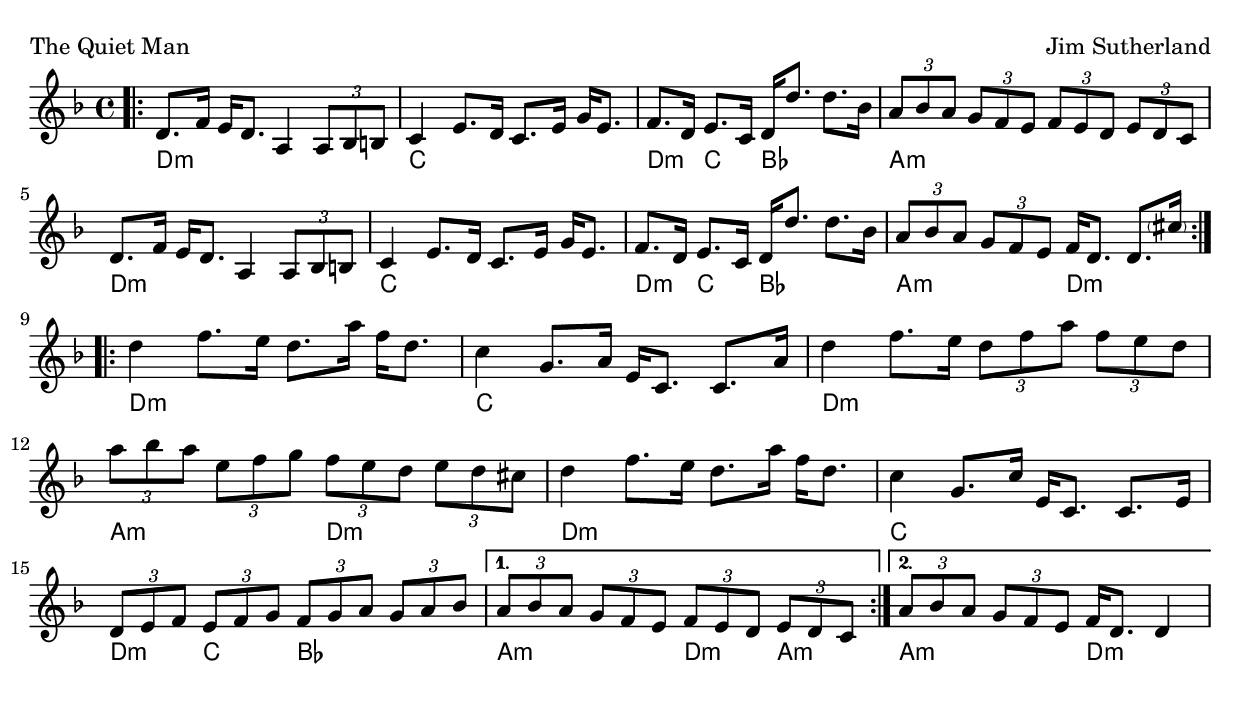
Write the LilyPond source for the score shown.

\version "2.22.0"

#(define (lower-extension pitch chbass)
    "Return re-sized markup for pitch note name."
    #{
        \markup \fontsize #-2
        #(note-name->markup pitch chbass)
    #}
)

\include "english.ly"


\paper {
   top-margin = 5\mm
   bottom-margin = 5\mm
   left-margin = 5\mm
   right-margin = 5\mm
   ragged-bottom = ##f
%   page-limit-inter-system-space=##t
%   page-limit-inter-system-space-factor=1
%   after-title-space = 10\mm
   score-markup-spacing = #'((basic-distance . 10))
   markup-system-spacing = #'((basic-distance . 5))
   system-system-spacing= #'((basic-distance . 12))
%   markup-markup-spacing = #'((basic-distance . 0))
}

\layout {
  indent = 0 \mm
  \context { 
        \ChordNames
        chordNoteNamer = #lower-extension
        \override ChordName.font-size = #0.5
  }
}

\score {
    \relative c' {
        <<
        {
            \clef treble
            \key d \minor
            \time 4/4
            \bar ".|:" d8. f16 e d8. a4 \tuplet 3/2 { a8 bf b } | c4 e8. d16 c8. e16 g e8. |
            f8. d16 e8. c16 d d'8. d bf16 | 
            \tuplet 3/2 { a8 bf a } \tuplet 3/2 { g f e } \tuplet 3/2 { f e d }  \tuplet 3/2 { e d c } |
            d8. f16 e d8. a4 \tuplet 3/2 { a8 bf b } | c4 e8. d16 c8. e16 g e8. |
            f d16 e8. c16 d d'8. d bf16 | \tuplet 3/2 { a8 bf a } \tuplet 3/2 { g f e } f16 d8. d8. \parenthesize cs'16 \bar":|.|:" | \break
            \repeat volta 2 {
                d4 f8. e16 d8. a'16 f d8. | c4 g8. a16 e c8. c a'16 |
                d4 f8. e16 \tuplet 3/2 { d8 f a } \tuplet 3/2 { f e d } |
                \tuplet 3/2 { a' bf a } \tuplet 3/2 { e f g } \tuplet 3/2 { f e d } \tuplet 3/2 { e d cs } |
                d4 f8. e16 d8. a'16 f d8. | c4 g8. c16 e, c8. c e16 |
                \tuplet 3/2 { d8 e f } \tuplet 3/2 { e f g } \tuplet 3/2 { f g a } \tuplet 3/2 { g a bf } |

            }

            \alternative {
                { \tuplet 3/2 { a bf a } \tuplet 3/2 { g f e } \tuplet 3/2 { f e d } \tuplet 3/2 { e d c } }
                { \tuplet 3/2 { a' bf a } \tuplet 3/2 { g f e } f16 d8. d4 }
            }
        }

        \chords {
            d1:m | c | d4:m c bf2 | a1:m | d:m | c | d4:m c bf2 | a:m d:m |
            d1:m | c | d:m | a2:m | d:m | d1:m | c | d4:m c bf2 | a:m d4:m a:m | a2:m d:m |
        }
        >>
    }
    \header {
        piece = "The Quiet Man"
        opus = "Jim Sutherland"
    }
}